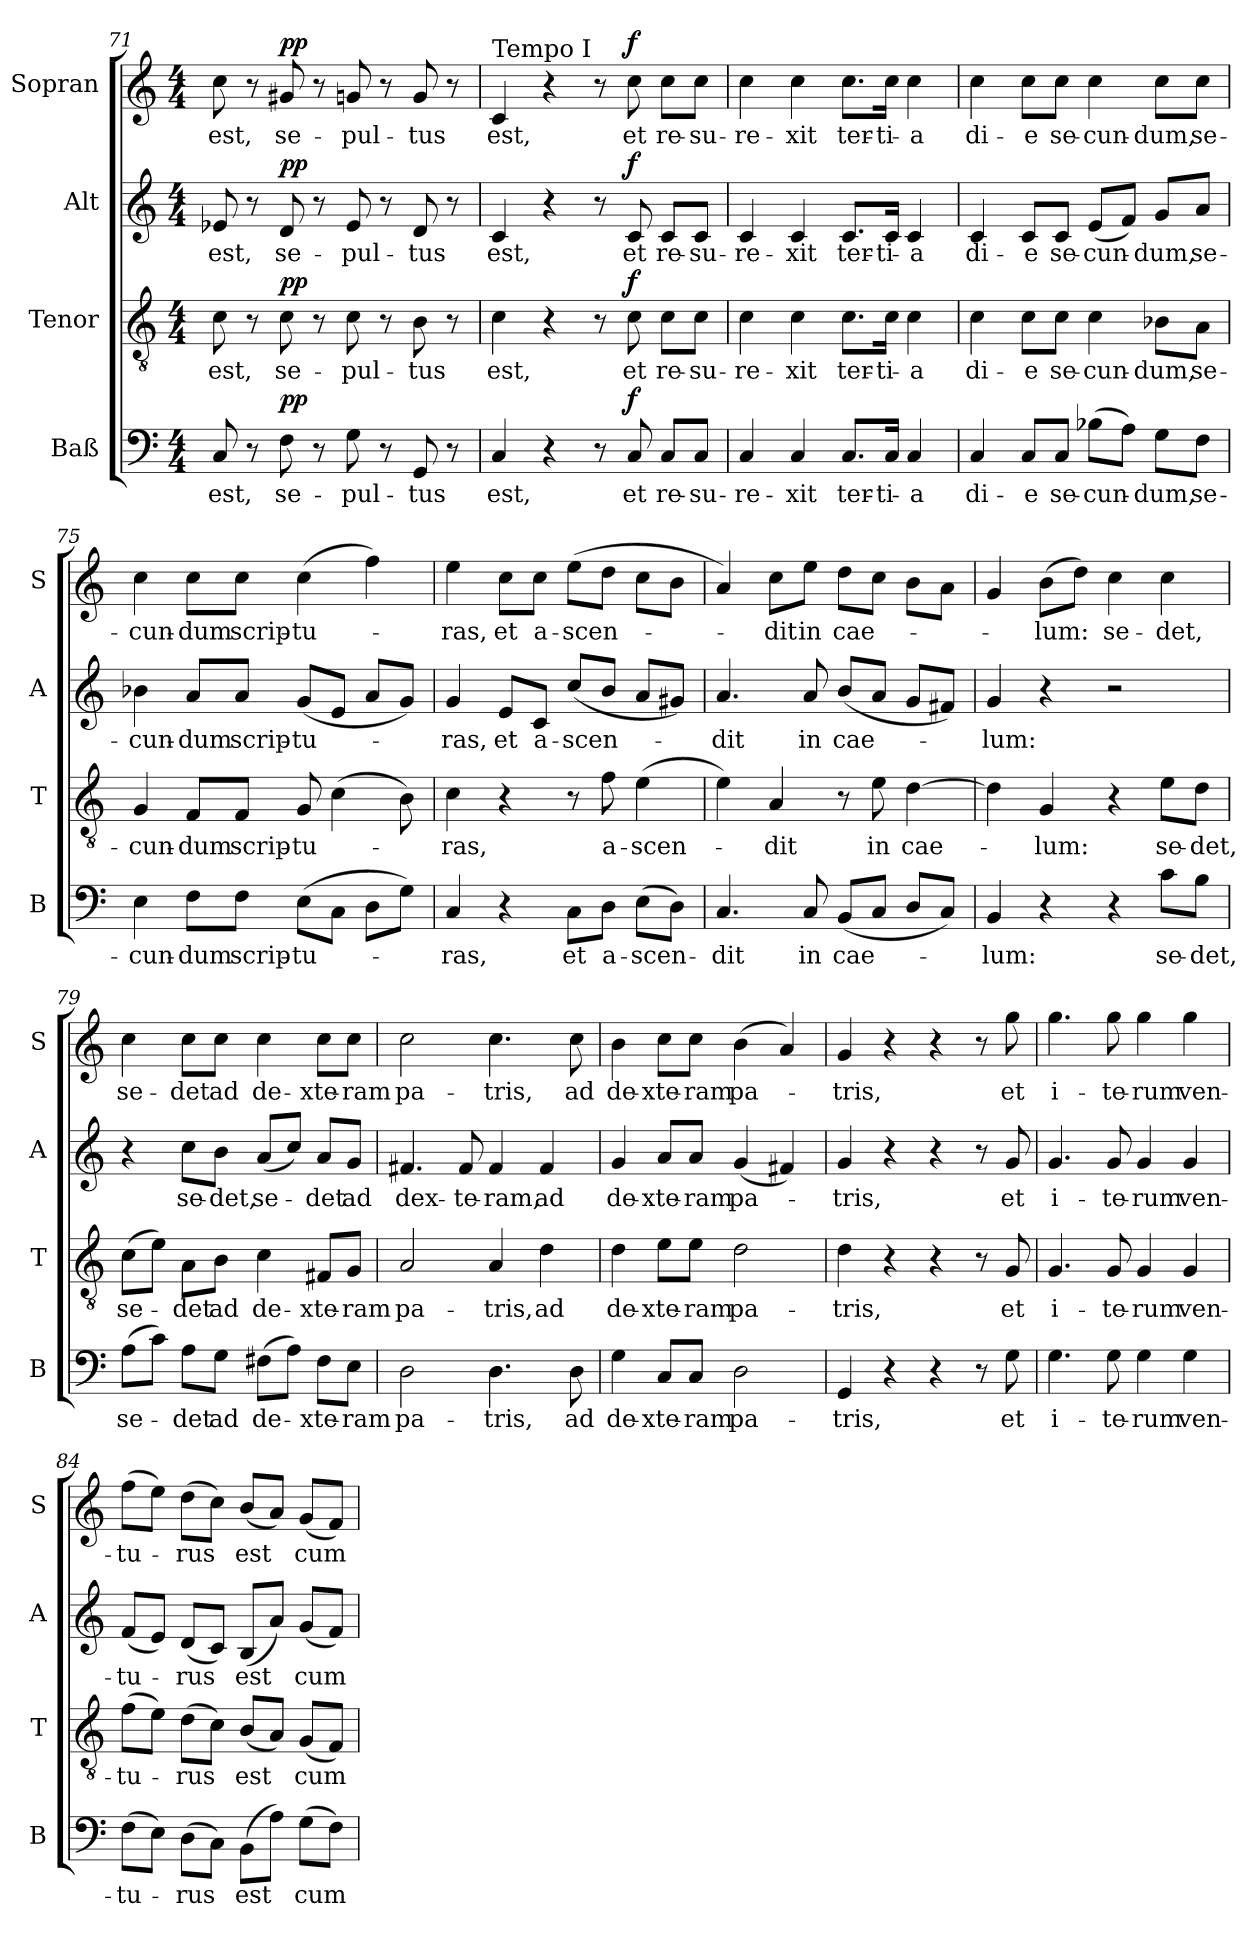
**kern	**text	**dynam	**kern	**text	**dynam	**kern	**text	**dynam	**kern	**text	**dynam
*part4	*part4	*part4	*part3	*part3	*part3	*part2	*part2	*part2	*part1	*part1	*part1
*staff4	*staff4	*staff4	*staff3	*staff3	*staff3	*staff2	*staff2	*staff2	*staff1	*staff1	*staff1
*I"Baß	*	*	*I"Tenor	*	*	*I"Alt	*	*	*I"Sopran	*	*
*I'B	*	*	*I'T	*	*	*I'A	*	*	*I'S	*	*
*clefF4	*	*	*clefGv2	*	*	*clefG2	*	*	*clefG2	*	*
*k[]	*	*	*k[]	*	*	*k[]	*	*	*k[]	*	*
*M4/4	*	*	*M4/4	*	*	*M4/4	*	*	*M4/4	*	*
=71	=71	=71	=71	=71	=71	=71	=71	=71	=71	=71	=71
!	!LO:LY:b	!	!	!LO:LY:b	!	!	!LO:LY:b	!	!	!LO:LY:b	!
8C/	est,	.	8c\	est,	.	8e-X/	est,	.	8cc\	est,	.
8r	.	.	8r	.	.	8r	.	.	8r	.	.
!	!LO:LY:b	!LO:DY:b	!	!LO:LY:b	!LO:DY:b	!	!LO:LY:b	!LO:DY:b	!	!LO:LY:b	!LO:DY:b
8F\	se-	pp	8c\	se-	pp	8d/	se-	pp	8g#X/	se-	pp
8r	.	.	8r	.	.	8r	.	.	8r	.	.
!	!LO:LY:b	!	!	!LO:LY:b	!	!	!LO:LY:b	!	!	!LO:LY:b	!
8G\	pul-	.	8c\	pul-	.	8e-/	pul-	.	8gn/	pul-	.
8r	.	.	8r	.	.	8r	.	.	8r	.	.
!	!LO:LY:b	!	!	!LO:LY:b	!	!	!LO:LY:b	!	!	!LO:LY:b	!
8GG/	tus	.	8B\	tus	.	8d/	tus	.	8g/	tus	.
8r	.	.	8r	.	.	8r	.	.	8r	.	.
!!LO:LB:g=z
=72	=72	=72	=72	=72	=72	=72	=72	=72	=72	=72	=72
!	!	!	!	!	!	!	!	!	!LO:TX:a:t=Tempo I	!	!
!	!LO:LY:b	!	!	!LO:LY:b	!	!	!LO:LY:b	!	!	!LO:LY:b	!
4C/	est,	.	4c\	est,	.	4c/	est,	.	4c/	est,	.
4r	.	.	4r	.	.	4r	.	.	4r	.	.
8r	.	.	8r	.	.	8r	.	.	8r	.	.
!	!LO:LY:b	!LO:DY:b	!	!LO:LY:b	!LO:DY:b	!	!LO:LY:b	!LO:DY:b	!	!LO:LY:b	!LO:DY:b
8C/	et	f	8c\	et	f	8c/	et	f	8cc\	et	f
!	!LO:LY:b	!	!	!LO:LY:b	!	!	!LO:LY:b	!	!	!LO:LY:b	!
8C/L	re-	.	8c\L	re-	.	8c/L	re-	.	8cc\L	re-	.
!	!LO:LY:b	!	!	!LO:LY:b	!	!	!LO:LY:b	!	!	!LO:LY:b	!
8C/J	su-	.	8c\J	su-	.	8c/J	su-	.	8cc\J	su-	.
=73	=73	=73	=73	=73	=73	=73	=73	=73	=73	=73	=73
!	!LO:LY:b	!	!	!LO:LY:b	!	!	!LO:LY:b	!	!	!LO:LY:b	!
4C/	re-	.	4c\	re-	.	4c/	re-	.	4cc\	re-	.
!	!LO:LY:b	!	!	!LO:LY:b	!	!	!LO:LY:b	!	!	!LO:LY:b	!
4C/	xit	.	4c\	xit	.	4c/	xit	.	4cc\	xit	.
!	!LO:LY:b	!	!	!LO:LY:b	!	!	!LO:LY:b	!	!	!LO:LY:b	!
8.C/L	ter-	.	8.c\L	ter-	.	8.c/L	ter-	.	8.cc\L	ter-	.
!	!LO:LY:b	!	!	!LO:LY:b	!	!	!LO:LY:b	!	!	!LO:LY:b	!
16C/Jk	ti-	.	16c\Jk	ti-	.	16c/Jk	ti-	.	16cc\Jk	ti-	.
!	!LO:LY:b	!	!	!LO:LY:b	!	!	!LO:LY:b	!	!	!LO:LY:b	!
4C/	a	.	4c\	a	.	4c/	a	.	4cc\	a	.
=74	=74	=74	=74	=74	=74	=74	=74	=74	=74	=74	=74
!	!LO:LY:b	!	!	!LO:LY:b	!	!	!LO:LY:b	!	!	!LO:LY:b	!
4C/	di-	.	4c\	di-	.	4c/	di-	.	4cc\	di-	.
!	!LO:LY:b	!	!	!LO:LY:b	!	!	!LO:LY:b	!	!	!LO:LY:b	!
8C/L	e	.	8c\L	e	.	8c/L	e	.	8cc\L	e	.
!	!LO:LY:b	!	!	!LO:LY:b	!	!	!LO:LY:b	!	!	!LO:LY:b	!
8C/J	se-	.	8c\J	se-	.	8c/J	se-	.	8cc\J	se-	.
!	!LO:LY:b	!	!	!LO:LY:b	!	!	!LO:LY:b	!	!	!LO:LY:b	!
(8B-X\L	cun-	.	4c\	cun-	.	(8e/L	cun-	.	4cc\	cun-	.
8A\J)	.	.	.	.	.	8f/J)	.	.	.	.	.
!	!LO:LY:b	!	!	!LO:LY:b	!	!	!LO:LY:b	!	!	!LO:LY:b	!
8G\L	dum,	.	8B-X\L	dum,	.	8g/L	dum,	.	8cc\L	dum,	.
!	!LO:LY:b	!	!	!LO:LY:b	!	!	!LO:LY:b	!	!	!LO:LY:b	!
8F\J	se-	.	8A\J	se-	.	8a/J	se-	.	8cc\J	se-	.
!!LO:PB:g=z
=75	=75	=75	=75	=75	=75	=75	=75	=75	=75	=75	=75
!	!LO:LY:b	!	!	!LO:LY:b	!	!	!LO:LY:b	!	!	!LO:LY:b	!
4E\	cun-	.	4G/	cun-	.	4b-X\	cun-	.	4cc\	cun-	.
!	!LO:LY:b	!	!	!LO:LY:b	!	!	!LO:LY:b	!	!	!LO:LY:b	!
8F\L	dum	.	8F/L	dum	.	8a/L	dum	.	8cc\L	dum	.
!	!LO:LY:b	!	!	!LO:LY:b	!	!	!LO:LY:b	!	!	!LO:LY:b	!
8F\J	scrip-	.	8F/J	scrip-	.	8a/J	scrip-	.	8cc\J	scrip-	.
!	!LO:LY:b	!	!	!LO:LY:b	!	!	!LO:LY:b	!	!	!LO:LY:b	!
(8E\L	tu-	.	8G/	tu-	.	(8g/L	tu-	.	(4cc\	tu-	.
8C\J	.	.	(4c\	.	.	8e/J	.	.	.	.	.
8D\L	.	.	.	.	.	8a/L	.	.	4ff\)	.	.
8G\J)	.	.	8B\)	.	.	8g/J)	.	.	.	.	.
=76	=76	=76	=76	=76	=76	=76	=76	=76	=76	=76	=76
!	!LO:LY:b	!	!	!LO:LY:b	!	!	!LO:LY:b	!	!	!LO:LY:b	!
4C/	ras,	.	4c\	ras,	.	4g/	ras,	.	4ee\	ras,	.
!	!	!	!	!	!	!	!LO:LY:b	!	!	!LO:LY:b	!
4r	.	.	4r	.	.	8e/L	et	.	8cc\L	et	.
!	!	!	!	!	!	!	!LO:LY:b	!	!	!LO:LY:b	!
.	.	.	.	.	.	8c/J	a-	.	8cc\J	a-	.
!	!LO:LY:b	!	!	!	!	!	!LO:LY:b	!	!	!LO:LY:b	!
8C\L	et	.	8r	.	.	(8cc/L	scen-	.	(8ee\L	scen-	.
!	!LO:LY:b	!	!	!LO:LY:b	!	!	!	!	!	!	!
8D\J	a-	.	8f\	a-	.	8b/J	.	.	8dd\J	.	.
!	!LO:LY:b	!	!	!LO:LY:b	!	!	!	!	!	!	!
(8E\L	scen-	.	(4e\	scen-	.	8a/L	.	.	8cc\L	.	.
8D\J)	.	.	.	.	.	8g#X/J)	.	.	8b\J	.	.
=77	=77	=77	=77	=77	=77	=77	=77	=77	=77	=77	=77
!	!LO:LY:b	!	!	!	!	!	!LO:LY:b	!	!	!	!
4.C/	dit	.	4e\)	.	.	4.a/	dit	.	4a/)	.	.
!	!	!	!	!LO:LY:b	!	!	!	!	!	!LO:LY:b	!
.	.	.	4A/	dit	.	.	.	.	8cc\L	dit	.
!	!LO:LY:b	!	!	!	!	!	!LO:LY:b	!	!	!LO:LY:b	!
8C/	in	.	.	.	.	8a/	in	.	8ee\J	in	.
!	!LO:LY:b	!	!	!	!	!	!LO:LY:b	!	!	!LO:LY:b	!
(8BB/L	cae-	.	8r	.	.	(8b/L	cae-	.	8dd\L	cae-	.
!	!	!	!	!LO:LY:b	!	!	!	!	!	!	!
8C/J	.	.	8e\	in	.	8a/J	.	.	8cc\J	.	.
!	!	!	!	!LO:LY:b	!	!	!	!	!	!	!
8D/L	.	.	[4d\	cae-	.	8g/L	.	.	8b\L	.	.
8C/J)	.	.	.	.	.	8f#X/J)	.	.	8a\J	.	.
=78	=78	=78	=78	=78	=78	=78	=78	=78	=78	=78	=78
!	!LO:LY:b	!	!	!	!	!	!LO:LY:b	!	!	!	!
4BB/	lum:	.	4d\]	.	.	4g/	lum:	.	4g/	.	.
!	!	!	!	!LO:LY:b	!	!	!	!	!	!LO:LY:b	!
4r	.	.	4G/	lum:	.	4r	.	.	(8b\L	lum:	.
.	.	.	.	.	.	.	.	.	8dd\J)	.	.
!	!	!	!	!	!	!	!	!	!	!LO:LY:b	!
4r	.	.	4r	.	.	2r	.	.	4cc\	se-	.
!	!LO:LY:b	!	!	!LO:LY:b	!	!	!	!	!	!LO:LY:b	!
8c\L	se-	.	8e\L	se-	.	.	.	.	4cc\	det,	.
!	!LO:LY:b	!	!	!LO:LY:b	!	!	!	!	!	!	!
8B\J	det,	.	8d\J	det,	.	.	.	.	.	.	.
=79	=79	=79	=79	=79	=79	=79	=79	=79	=79	=79	=79
!	!LO:LY:b	!	!	!LO:LY:b	!	!	!	!	!	!LO:LY:b	!
(8A\L	se-	.	(8c\L	se-	.	4r	.	.	4cc\	se-	.
8c\J)	.	.	8e\J)	.	.	.	.	.	.	.	.
!	!LO:LY:b	!	!	!LO:LY:b	!	!	!LO:LY:b	!	!	!LO:LY:b	!
8A\L	det	.	8A\L	det	.	8cc\L	se-	.	8cc\L	det	.
!	!LO:LY:b	!	!	!LO:LY:b	!	!	!LO:LY:b	!	!	!LO:LY:b	!
8G\J	ad	.	8B\J	ad	.	8b\J	det,	.	8cc\J	ad	.
!	!LO:LY:b	!	!	!LO:LY:b	!	!	!LO:LY:b	!	!	!LO:LY:b	!
(8F#X\L	de-	.	4c\	de-	.	(8a/L	se-	.	4cc\	de-	.
8A\J)	.	.	.	.	.	8cc/J)	.	.	.	.	.
!	!LO:LY:b	!	!	!LO:LY:b	!	!	!LO:LY:b	!	!	!LO:LY:b	!
8F#\L	xte-	.	8F#X/L	xte-	.	8a/L	det	.	8cc\L	xte-	.
!	!LO:LY:b	!	!	!LO:LY:b	!	!	!LO:LY:b	!	!	!LO:LY:b	!
8E\J	ram	.	8G/J	ram	.	8g/J	ad	.	8cc\J	ram	.
=80	=80	=80	=80	=80	=80	=80	=80	=80	=80	=80	=80
!	!LO:LY:b	!	!	!LO:LY:b	!	!	!LO:LY:b	!	!	!LO:LY:b	!
2D\	pa-	.	2A/	pa-	.	4.f#X/	dex-	.	2cc\	pa-	.
!	!	!	!	!	!	!	!LO:LY:b	!	!	!	!
.	.	.	.	.	.	8f#/	te-	.	.	.	.
!	!LO:LY:b	!	!	!LO:LY:b	!	!	!LO:LY:b	!	!	!LO:LY:b	!
4.D\	tris,	.	4A/	tris,	.	4f#/	ram,	.	4.cc\	tris,	.
!	!	!	!	!LO:LY:b	!	!	!LO:LY:b	!	!	!	!
.	.	.	4d\	ad	.	4f#/	ad	.	.	.	.
!	!LO:LY:b	!	!	!	!	!	!	!	!	!LO:LY:b	!
8D\	ad	.	.	.	.	.	.	.	8cc\	ad	.
=81	=81	=81	=81	=81	=81	=81	=81	=81	=81	=81	=81
!	!LO:LY:b	!	!	!LO:LY:b	!	!	!LO:LY:b	!	!	!LO:LY:b	!
4G\	de-	.	4d\	de-	.	4g/	de-	.	4b\	de-	.
!	!LO:LY:b	!	!	!LO:LY:b	!	!	!LO:LY:b	!	!	!LO:LY:b	!
8C/L	xte-	.	8e\L	xte-	.	8a/L	xte-	.	8cc\L	xte-	.
!	!LO:LY:b	!	!	!LO:LY:b	!	!	!LO:LY:b	!	!	!LO:LY:b	!
8C/J	ram	.	8e\J	ram	.	8a/J	ram	.	8cc\J	ram	.
!	!LO:LY:b	!	!	!LO:LY:b	!	!	!LO:LY:b	!	!	!LO:LY:b	!
2D\	pa-	.	2d\	pa-	.	(4g/	pa-	.	(4b\	pa-	.
.	.	.	.	.	.	4f#X/)	.	.	4a/)	.	.
=82	=82	=82	=82	=82	=82	=82	=82	=82	=82	=82	=82
!	!LO:LY:b	!	!	!LO:LY:b	!	!	!LO:LY:b	!	!	!LO:LY:b	!
4GG/	tris,	.	4d\	tris,	.	4g/	tris,	.	4g/	tris,	.
4r	.	.	4r	.	.	4r	.	.	4r	.	.
4r	.	.	4r	.	.	4r	.	.	4r	.	.
8r	.	.	8r	.	.	8r	.	.	8r	.	.
!	!LO:LY:b	!	!	!LO:LY:b	!	!	!LO:LY:b	!	!	!LO:LY:b	!
8G\	et	.	8G/	et	.	8g/	et	.	8gg\	et	.
=83	=83	=83	=83	=83	=83	=83	=83	=83	=83	=83	=83
!	!LO:LY:b	!	!	!LO:LY:b	!	!	!LO:LY:b	!	!	!LO:LY:b	!
4.G\	i-	.	4.G/	i-	.	4.g/	i-	.	4.gg\	i-	.
!	!LO:LY:b	!	!	!LO:LY:b	!	!	!LO:LY:b	!	!	!LO:LY:b	!
8G\	te-	.	8G/	te-	.	8g/	te-	.	8gg\	te-	.
!	!LO:LY:b	!	!	!LO:LY:b	!	!	!LO:LY:b	!	!	!LO:LY:b	!
4G\	rum	.	4G/	rum	.	4g/	rum	.	4gg\	rum	.
!	!LO:LY:b	!	!	!LO:LY:b	!	!	!LO:LY:b	!	!	!LO:LY:b	!
4G\	ven-	.	4G/	ven-	.	4g/	ven-	.	4gg\	ven-	.
!!LO:PB:g=z
=84	=84	=84	=84	=84	=84	=84	=84	=84	=84	=84	=84
!	!LO:LY:b	!	!	!LO:LY:b	!	!	!LO:LY:b	!	!	!LO:LY:b	!
(8F\L	tu-	.	(8f\L	tu-	.	(8f/L	tu-	.	(8ff\L	tu-	.
8E\J)	.	.	8e\J)	.	.	8e/J)	.	.	8ee\J)	.	.
!	!LO:LY:b	!	!	!LO:LY:b	!	!	!LO:LY:b	!	!	!LO:LY:b	!
(8D\L	rus	.	(8d\L	rus	.	(8d/L	rus	.	(8dd\L	rus	.
8C\J)	.	.	8c\J)	.	.	8c/J)	.	.	8cc\J)	.	.
!	!LO:LY:b	!	!	!LO:LY:b	!	!	!LO:LY:b	!	!	!LO:LY:b	!
(8BB\L	est	.	(8B/L	est	.	(8B/L	est	.	(8b/L	est	.
8A\J)	.	.	8A/J)	.	.	8a/J)	.	.	8a/J)	.	.
!	!LO:LY:b	!	!	!LO:LY:b	!	!	!LO:LY:b	!	!	!LO:LY:b	!
(8G\L	cum	.	(8G/L	cum	.	(8g/L	cum	.	(8g/L	cum	.
8F\J)	.	.	8F/J)	.	.	8f/J)	.	.	8f/J)	.	.
=	=	=	=	=	=	=	=	=	=	=	=
*-	*-	*-	*-	*-	*-	*-	*-	*-	*-	*-	*-
